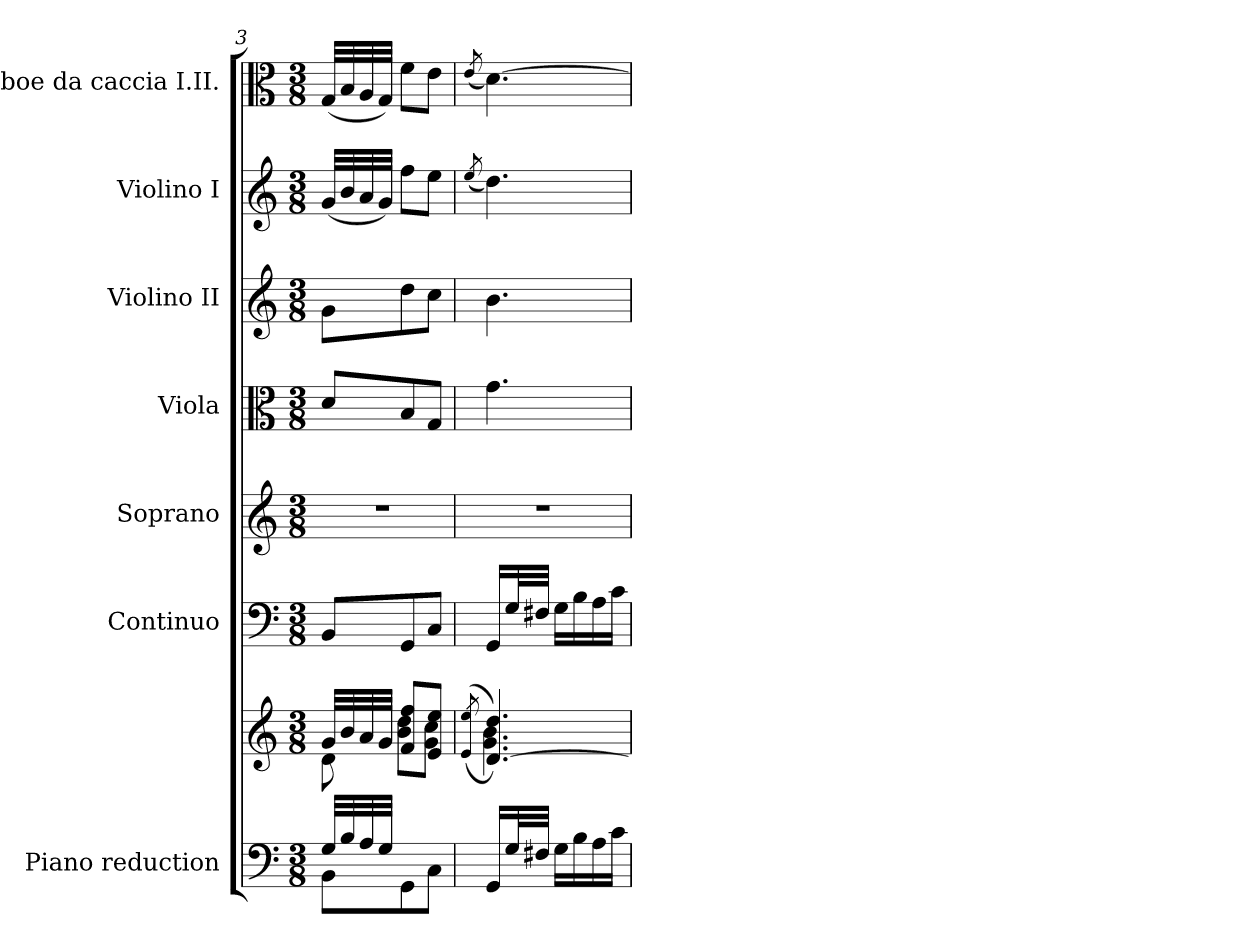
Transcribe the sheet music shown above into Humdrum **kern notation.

**kern	**kern	**kern	**kern	**kern	**kern	**kern	**kern
*part7	*part7	*part6	*part5	*part4	*part3	*part2	*part1
*staff8	*staff7	*staff6	*staff5	*staff4	*staff3	*staff2	*staff1
*I"Piano reduction	*	*I"Continuo	*I"Soprano	*I"Viola	*I"Violino II	*I"Violino I	*I"Oboe da caccia I.II.
*I'Pno	*	*	*	*I'Vla	*I'Vln	*I'Vln	*I'Ob
*clefF4	*clefG2	*clefF4	*clefG2	*clefC3	*clefG2	*clefG2	*clefC3
*k[]	*k[]	*k[]	*k[]	*k[]	*k[]	*k[]	*k[]
*M3/8	*M3/8	*M3/8	*M3/8	*M3/8	*M3/8	*M3/8	*M3/8
=3	=3	=3	=3	=3	=3	=3	=3
*^	*^	*	*	*	*	*	*
32G/LLL	8BB\L	32g/LLL	8d\	8BB/L	4.r	8d/L	8g\L	(<32g/LLL	(<32G/LLL
32B/	.	32b/	.	.	.	.	.	32b/	32B/
32A/	.	32a/	.	.	.	.	.	32a/	32A/
32G/JJJ	.	32g/JJJ	.	.	.	.	.	32g/JJJ)	32G/JJJ)
4ryy	8GG\	8f/ 8ff/L	8b\ 8dd\L	8GG/	.	8B/	8dd\	8ff\L	8f\L
.	8C\J	8e/ 8ee/J	8g\ 8cc\J	8C/J	.	8G/J	8cc\J	8ee\J	8e\J
*v	*v	*	*	*	*	*	*	*	*
=4	=4	=4	=4	=4	=4	=4	=4	=4
.	(>(<8qe/ 8qee/	.	.	.	.	.	(<8qee/	(<8qe/
16GG/LL	[4.d/ 4.dd/))	4.g\ 4.b\	16GG/LL	4.r	4.g\	4.b\	4.dd\)	[4.d\)
32G/L	.	.	32G/L	.	.	.	.	.
32F#X/JJJ	.	.	32F#X/JJJ	.	.	.	.	.
16G\LL	.	.	16G\LL	.	.	.	.	.
16B\	.	.	16B\	.	.	.	.	.
16A\	.	.	16A\	.	.	.	.	.
16c\JJ	.	.	16c\JJ	.	.	.	.	.
*	*v	*v	*	*	*	*	*	*
=	=	=	=	=	=	=	=
*-	*-	*-	*-	*-	*-	*-	*-
